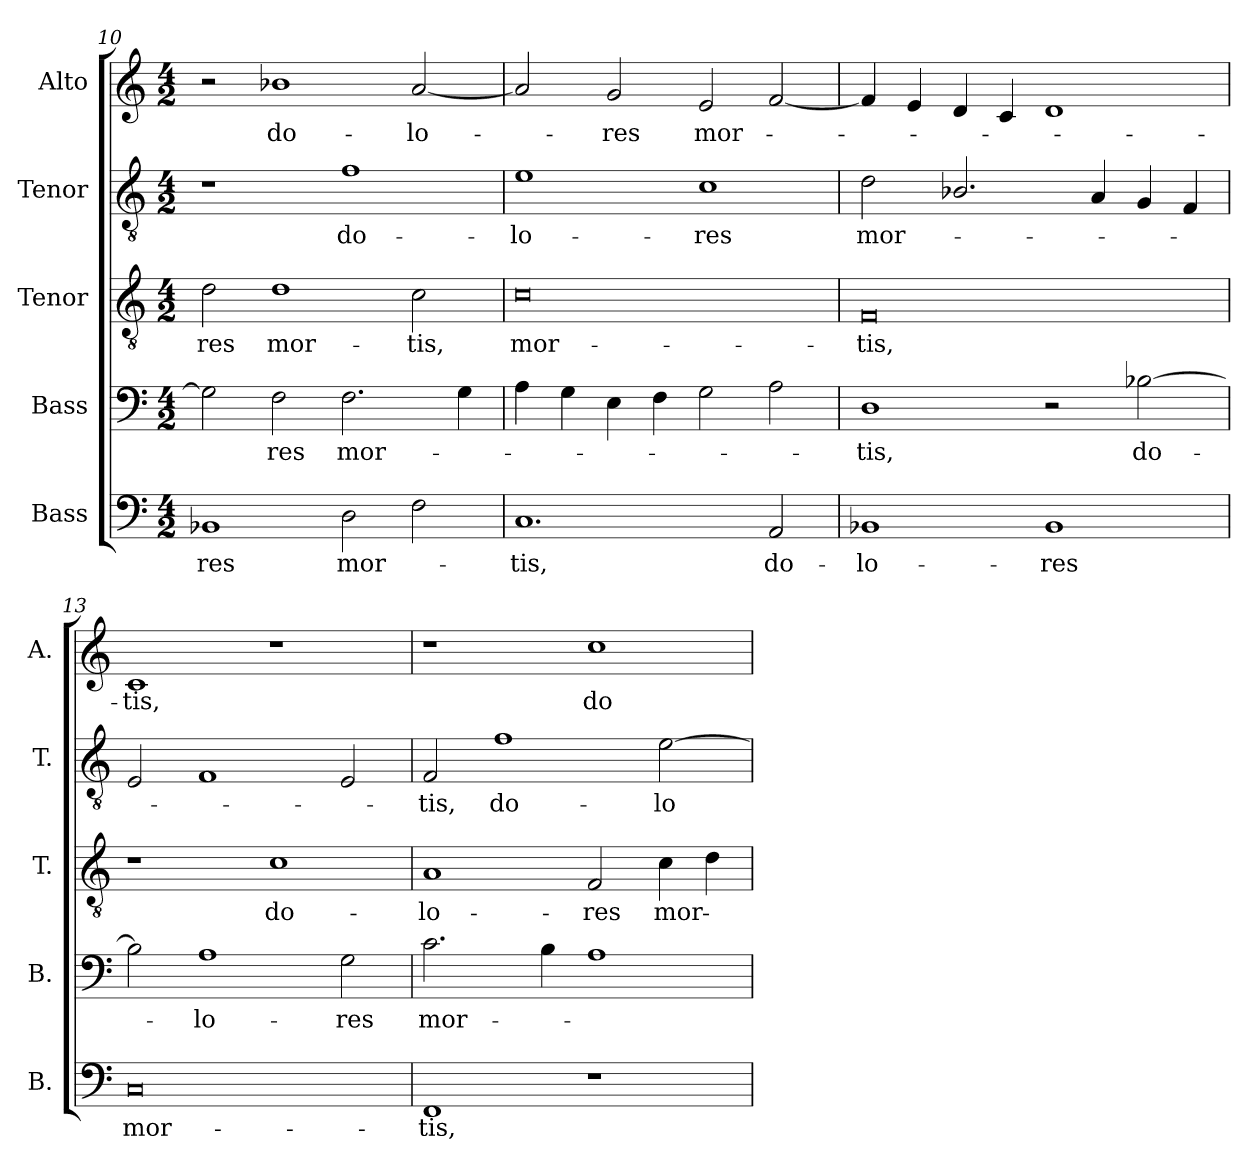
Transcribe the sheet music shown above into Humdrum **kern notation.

**kern	**text	**kern	**text	**kern	**text	**kern	**text	**kern	**text
*part5	*part5	*part4	*part4	*part3	*part3	*part2	*part2	*part1	*part1
*staff5	*staff5	*staff4	*staff4	*staff3	*staff3	*staff2	*staff2	*staff1	*staff1
*I"Bass	*	*I"Bass	*	*I"Tenor	*	*I"Tenor	*	*I"Alto	*
*I'B.	*	*I'B.	*	*I'T.	*	*I'T.	*	*I'A.	*
*clefF4	*	*clefF4	*	*clefGv2	*	*clefGv2	*	*clefG2	*
*	*	*	*	*ITrd7c12	*	*ITrd7c12	*	*	*
*k[]	*	*k[]	*	*k[]	*	*k[]	*	*k[]	*
*C:	*	*C:	*	*C:	*	*C:	*	*C:	*
*M4/2	*	*M4/2	*	*M4/2	*	*M4/2	*	*M4/2	*
=10	=10	=10	=10	=10	=10	=10	=10	=10	=10
!	!LO:LY:b:color=#000000	!	!	!	!	!	!	!	!
!	!	!	!	!	!LO:LY:b:color=#000000	!	!	!	!
1BB-Xi	-res	2Gi\]	.	2Di\	-res	1r	.	2r	.
!	!	!	!LO:LY:b:color=#000000	!	!	!	!	!	!
!	!	!	!	!	!LO:LY:b:color=#000000	!	!	!	!
!	!	!	!	!	!	!	!	!	!LO:LY:b:color=#000000
.	.	2Fi\	-res	1Di	mor-	.	.	1b-Xi	do-
!	!LO:LY:b:color=#000000	!	!	!	!	!	!	!	!
!	!	!	!LO:LY:b:color=#000000	!	!	!	!	!	!
!	!	!	!	!	!	!	!LO:LY:b:color=#000000	!	!
2Di\	mor-	2.Fi\	mor-	.	.	1Fi	do-	.	.
!	!	!	!	!	!LO:LY:b:color=#000000	!	!	!	!
!	!	!	!	!	!	!	!	!	!LO:LY:b:color=#000000
2Fi\	.	.	.	2Ci\	-tis,	.	.	[2ai/	-lo-
.	.	4Gi\	.	.	.	.	.	.	.
!!LO:LB:g=z
=11	=11	=11	=11	=11	=11	=11	=11	=11	=11
!	!LO:LY:b:color=#000000	!	!	!	!	!	!	!	!
!	!	!	!	!	!LO:LY:b:color=#000000	!	!	!	!
!	!	!	!	!	!	!	!LO:LY:b:color=#000000	!	!
1.Ci	-tis,	4Ai\	.	0Ci	mor-	1Ei	-lo-	2ai/]	.
.	.	4Gi\	.	.	.	.	.	.	.
!	!	!	!	!	!	!	!	!	!LO:LY:b:color=#000000
.	.	4Ei\	.	.	.	.	.	2gi/	-res
.	.	4Fi\	.	.	.	.	.	.	.
!	!	!	!	!	!	!	!LO:LY:b:color=#000000	!	!
!	!	!	!	!	!	!	!	!	!LO:LY:b:color=#000000
.	.	2Gi\	.	.	.	1Ci	-res	2ei/	mor-
!	!LO:LY:b:color=#000000	!	!	!	!	!	!	!	!
2AAi/	do-	2Ai\	.	.	.	.	.	[2fi/	.
=12	=12	=12	=12	=12	=12	=12	=12	=12	=12
!	!LO:LY:b:color=#000000	!	!	!	!	!	!	!	!
!	!	!	!LO:LY:b:color=#000000	!	!	!	!	!	!
!	!	!	!	!	!LO:LY:b:color=#000000	!	!	!	!
!	!	!	!	!	!	!	!LO:LY:b:color=#000000	!	!
1BB-Xi	-lo-	1Di	-tis,	0FFi	-tis,	2Di\	mor-	4fi/]	.
.	.	.	.	.	.	.	.	4ei/	.
.	.	.	.	.	.	2.BB-Xi/	.	4di/	.
.	.	.	.	.	.	.	.	4ci/	.
!	!LO:LY:b:color=#000000	!	!	!	!	!	!	!	!
1BB-i	-res	2r	.	.	.	.	.	1di	.
.	.	.	.	.	.	4AAi/	.	.	.
!	!	!	!LO:LY:b:color=#000000	!	!	!	!	!	!
.	.	[2B-Xi\	do-	.	.	4GGi/	.	.	.
.	.	.	.	.	.	4FFi/	.	.	.
=13	=13	=13	=13	=13	=13	=13	=13	=13	=13
!	!LO:LY:b:color=#000000	!	!	!	!	!	!	!	!
!	!	!	!	!	!	!	!	!	!LO:LY:b:color=#000000
0Ci	mor-	2B-i\]	.	1r	.	2EEi/	.	1ci	-tis,
!	!	!	!LO:LY:b:color=#000000	!	!	!	!	!	!
.	.	1Ai	-lo-	.	.	1FFi	.	.	.
!	!	!	!	!	!LO:LY:b:color=#000000	!	!	!	!
.	.	.	.	1Ci	do-	.	.	1r	.
!	!	!	!LO:LY:b:color=#000000	!	!	!	!	!	!
.	.	2Gi\	-res	.	.	2EEi/	.	.	.
=14	=14	=14	=14	=14	=14	=14	=14	=14	=14
!	!LO:LY:b:color=#000000	!	!	!	!	!	!	!	!
!	!	!	!LO:LY:b:color=#000000	!	!	!	!	!	!
!	!	!	!	!	!LO:LY:b:color=#000000	!	!	!	!
!	!	!	!	!	!	!	!LO:LY:b:color=#000000	!	!
1FFi	-tis,	2.ci\	mor-	1AAi	-lo-	2FFi/	-tis,	1r	.
!	!	!	!	!	!	!	!LO:LY:b:color=#000000	!	!
.	.	.	.	.	.	1Fi	do-	.	.
.	.	4Bi\	.	.	.	.	.	.	.
!	!	!	!	!	!LO:LY:b:color=#000000	!	!	!	!
!	!	!	!	!	!	!	!	!	!LO:LY:b:color=#000000
1r	.	1Ai	.	2FFi/	-res	.	.	1cci	do-
!	!	!	!	!	!LO:LY:b:color=#000000	!	!	!	!
!	!	!	!	!	!	!	!LO:LY:b:color=#000000	!	!
.	.	.	.	4Ci\	mor-	[2Ei\	-lo-	.	.
.	.	.	.	4Di\	.	.	.	.	.
=	=	=	=	=	=	=	=	=	=
*-	*-	*-	*-	*-	*-	*-	*-	*-	*-
